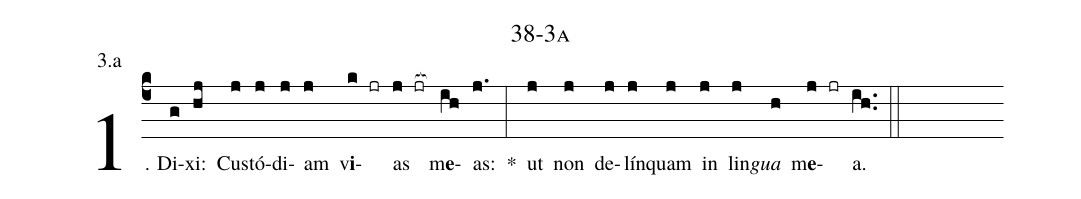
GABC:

name: 38-3a;
annotation: 3.a;
%%
(c4)1. Di(g)xi:(hj) Cus(j)tó(j)di(j)am(j) v<b>i</b>(k jr)as(j jr[ocb:1{]) m<b>e</b>(ih[ocb:0}])as:(j.) *(:) ut(j) non(j) de(j)lín(j)quam(j) in(j) lin(j)<i>gua</i>(h) m<b>e</b>(j jr)a.(ih..) (::)
